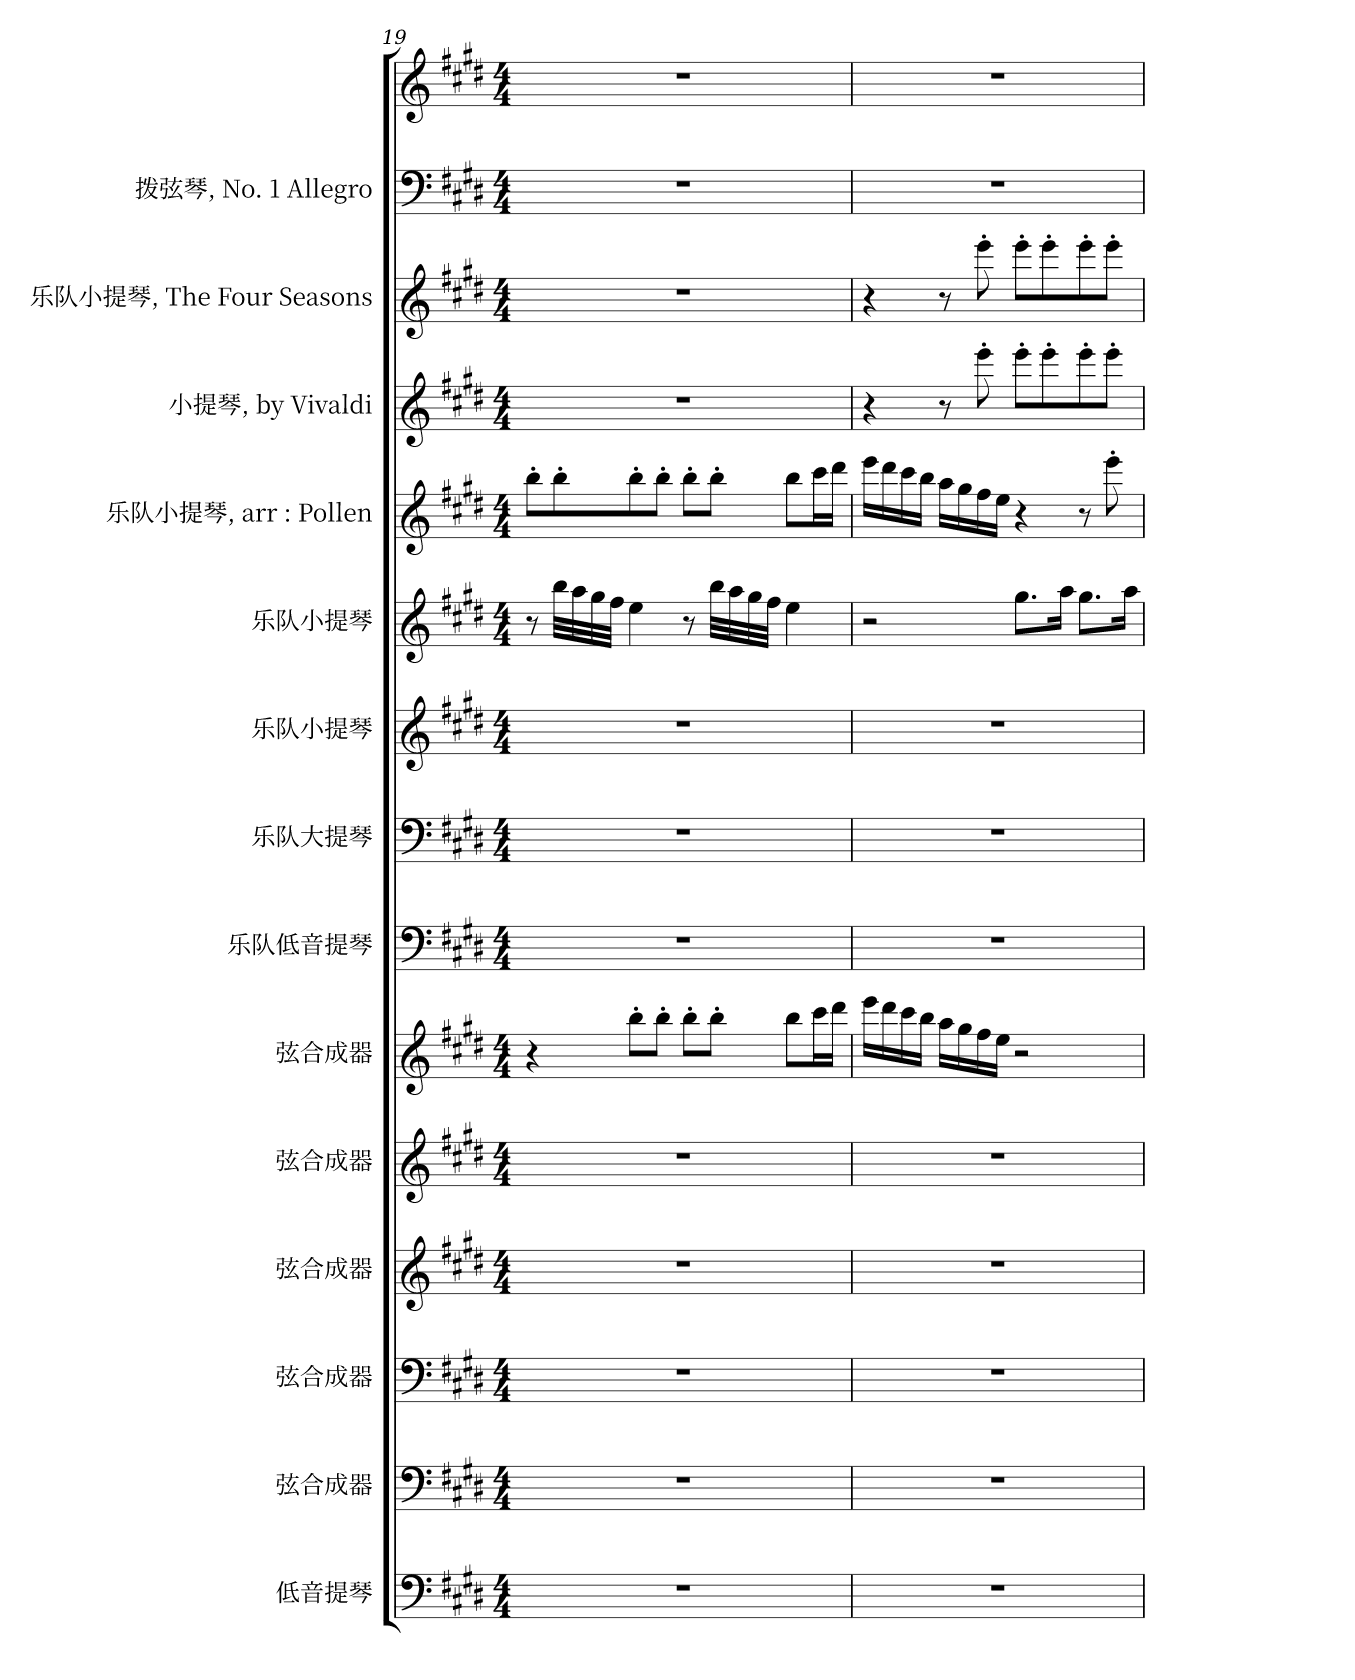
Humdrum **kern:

**kern	**kern	**kern	**kern	**kern	**kern	**kern	**kern	**kern	**kern	**kern	**kern	**kern	**kern	**kern
*part14	*part13	*part12	*part11	*part10	*part9	*part8	*part7	*part6	*part5	*part4	*part3	*part2	*part1	*part1
*staff15	*staff14	*staff13	*staff12	*staff11	*staff10	*staff9	*staff8	*staff7	*staff6	*staff5	*staff4	*staff3	*staff2	*staff1
*I"低音提琴	*I"弦合成器	*I"弦合成器	*I"弦合成器	*I"弦合成器	*I"弦合成器	*I"乐队低音提琴	*I"乐队大提琴	*I"乐队小提琴	*I"乐队小提琴	*I"乐队小提琴, arr : Pollen	*I"小提琴, by Vivaldi	*I"乐队小提琴, The Four Seasons	*I"拨弦琴, No. 1 Allegro	*
*clefF4	*clefF4	*clefF4	*clefG2	*clefG2	*clefG2	*clefF4	*clefF4	*clefG2	*clefG2	*clefG2	*clefG2	*clefG2	*clefF4	*clefG2
*ITrd7c12	*	*	*	*	*	*ITrd7c12	*	*	*	*	*	*	*	*
*k[f#c#g#d#]	*k[f#c#g#d#]	*k[f#c#g#d#]	*k[f#c#g#d#]	*k[f#c#g#d#]	*k[f#c#g#d#]	*k[f#c#g#d#]	*k[f#c#g#d#]	*k[f#c#g#d#]	*k[f#c#g#d#]	*k[f#c#g#d#]	*k[f#c#g#d#]	*k[f#c#g#d#]	*k[f#c#g#d#]	*k[f#c#g#d#]
*M4/4	*M4/4	*M4/4	*M4/4	*M4/4	*M4/4	*M4/4	*M4/4	*M4/4	*M4/4	*M4/4	*M4/4	*M4/4	*M4/4	*M4/4
=19	=19	=19	=19	=19	=19	=19	=19	=19	=19	=19	=19	=19	=19	=19
1r	1r	1r	1r	1r	4r	1r	1r	1r	8r	8bb'\L	1r	1r	1r	1r
.	.	.	.	.	.	.	.	.	32bb\LLL	8bb'\	.	.	.	.
.	.	.	.	.	.	.	.	.	32aa\	.	.	.	.	.
.	.	.	.	.	.	.	.	.	32gg#\	.	.	.	.	.
.	.	.	.	.	.	.	.	.	32ff#\JJJ	.	.	.	.	.
.	.	.	.	.	8bb'\L	.	.	.	4ee\	8bb'\	.	.	.	.
.	.	.	.	.	8bb'\J	.	.	.	.	8bb'\J	.	.	.	.
.	.	.	.	.	8bb'\L	.	.	.	8r	8bb'\L	.	.	.	.
.	.	.	.	.	8bb'\J	.	.	.	32bb\LLL	8bb'\J	.	.	.	.
.	.	.	.	.	.	.	.	.	32aa\	.	.	.	.	.
.	.	.	.	.	.	.	.	.	32gg#\	.	.	.	.	.
.	.	.	.	.	.	.	.	.	32ff#\JJJ	.	.	.	.	.
.	.	.	.	.	8bb\L	.	.	.	4ee\	8bb\L	.	.	.	.
.	.	.	.	.	16ccc#\L	.	.	.	.	16ccc#\L	.	.	.	.
.	.	.	.	.	16ddd#\JJ	.	.	.	.	16ddd#\JJ	.	.	.	.
!!LO:PB:g=z
=20	=20	=20	=20	=20	=20	=20	=20	=20	=20	=20	=20	=20	=20	=20
1r	1r	1r	1r	1r	16eee\LL	1r	1r	1r	2r	16eee\LL	4r	4r	1r	1r
.	.	.	.	.	16ddd#\	.	.	.	.	16ddd#\	.	.	.	.
.	.	.	.	.	16ccc#\	.	.	.	.	16ccc#\	.	.	.	.
.	.	.	.	.	16bb\JJ	.	.	.	.	16bb\JJ	.	.	.	.
.	.	.	.	.	16aa\LL	.	.	.	.	16aa\LL	8r	8r	.	.
.	.	.	.	.	16gg#\	.	.	.	.	16gg#\	.	.	.	.
.	.	.	.	.	16ff#\	.	.	.	.	16ff#\	8eee'\	8eee'\	.	.
.	.	.	.	.	16ee\JJ	.	.	.	.	16ee\JJ	.	.	.	.
.	.	.	.	.	2r	.	.	.	8.gg#\L	4r	8eee'\L	8eee'\L	.	.
.	.	.	.	.	.	.	.	.	.	.	8eee'\	8eee'\	.	.
.	.	.	.	.	.	.	.	.	16aa\Jk	.	.	.	.	.
.	.	.	.	.	.	.	.	.	8.gg#\L	8r	8eee'\	8eee'\	.	.
.	.	.	.	.	.	.	.	.	.	8eee'\	8eee'\J	8eee'\J	.	.
.	.	.	.	.	.	.	.	.	16aa\Jk	.	.	.	.	.
=	=	=	=	=	=	=	=	=	=	=	=	=	=	=
*-	*-	*-	*-	*-	*-	*-	*-	*-	*-	*-	*-	*-	*-	*-
